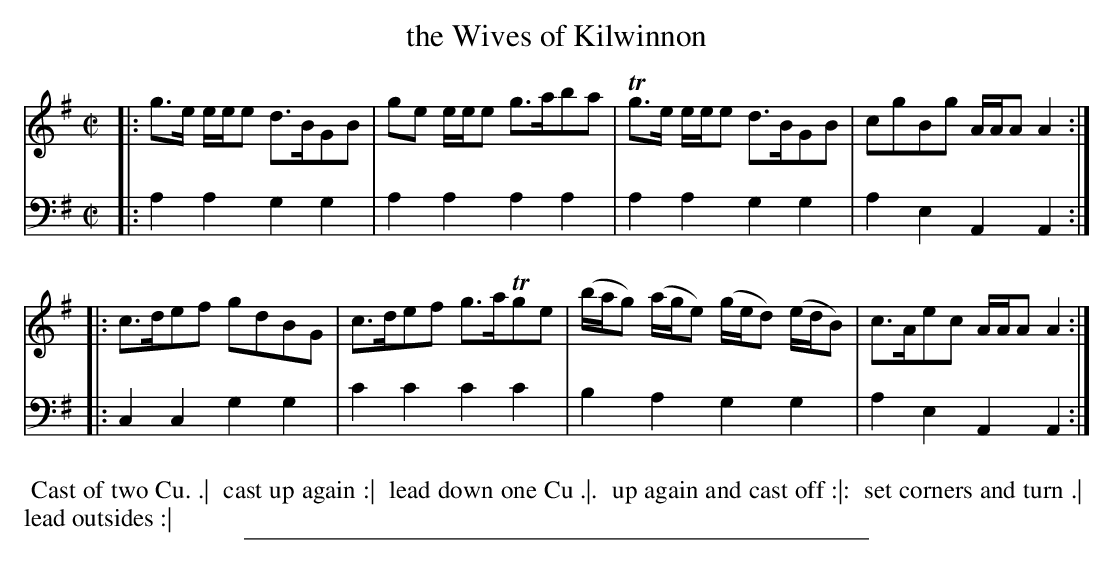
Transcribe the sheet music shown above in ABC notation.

X:1
T: the Wives of Kilwinnon
M: C|
L: 1/8
K: Ador
V: 1
|:\
g>e e/e/e d>BGB | ge e/e/e g>aba |\
Tg>e e/e/e d>BGB | cgBg A/A/A A2 :|
|:\
c>def gdBG | c>def g>aTge |\
(b/a/g) (a/g/e) (g/e/d) (e/d/B) | c>Aec A/A/A A2 :|
V: 2 clef=bass middle=d
|: a2a2 g2g2 | a2a2 a2a2 | a2a2 g2g2 | a2e2 A2A2 :|
|: c2c2 g2g2 | c'2c'2 c'2c'2 | b2a2 g2g2 | a2e2 A2A2 :|
